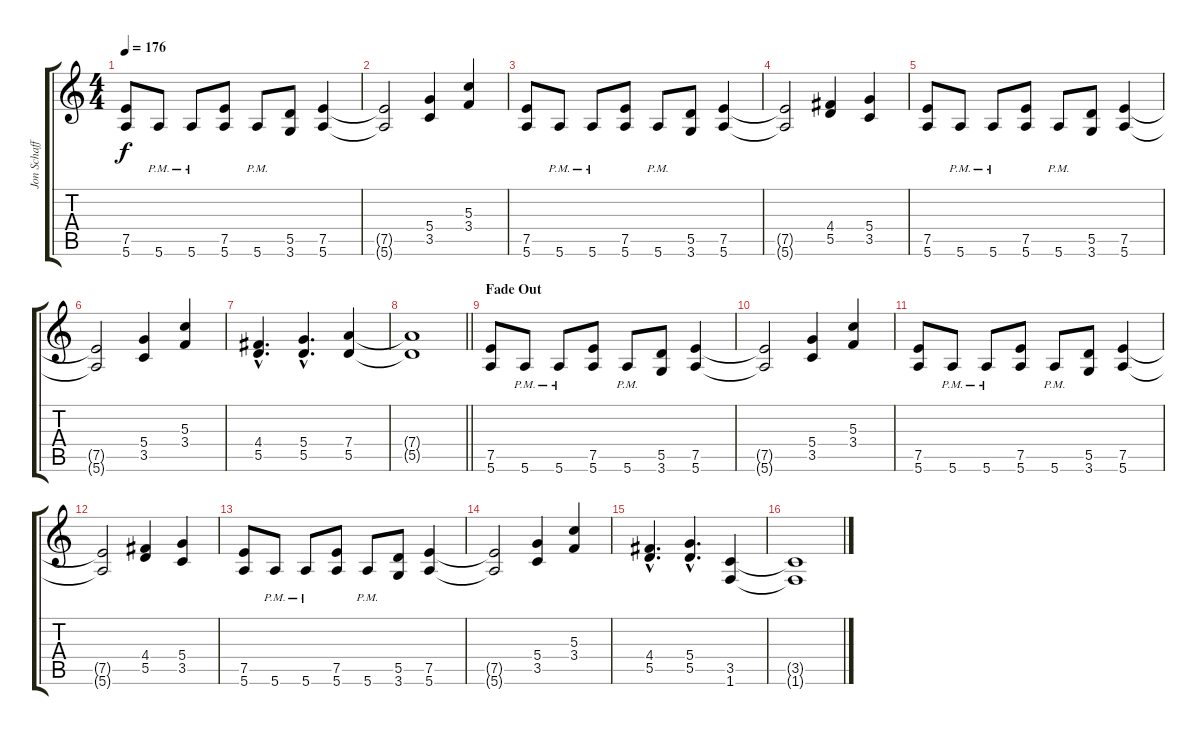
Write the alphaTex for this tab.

\track ("Jon Schaffer" "Jon Schaff") {instrument electricguitarclean}
\staff {score tabs}
\tuning (E4 B3 G3 D3 A2 E2) {hide}
\ts (4 4)
\tempo 176
\clef g2
\ks c
(7.5 5.6).8{dy f} 5.6{pm}.8 5.6{pm}.8 (7.5 5.6).8 5.6{pm}.8 (5.5 3.6).8 (7.5 5.6).4 |
(7.5{t} 5.6{t}).2 (5.4 3.5).4 (5.3 3.4).4 |
(7.5 5.6).8 5.6{pm}.8 5.6{pm}.8 (7.5 5.6).8 5.6{pm}.8 (5.5 3.6).8 (7.5 5.6).4 |
(7.5{t} 5.6{t}).2 (4.4 5.5).4 (5.4 3.5).4 |
(7.5 5.6).8 5.6{pm}.8 5.6{pm}.8 (7.5 5.6).8 5.6{pm}.8 (5.5 3.6).8 (7.5 5.6).4 |
(7.5{t} 5.6{t}).2 (5.4 3.5).4 (5.3 3.4).4 |
(4.4{hac} 5.5{hac}).4{d} (5.4{hac} 5.5{hac}).4{d} (7.4 5.5).4 |
\barLineRight lightlight
(7.4{t} 5.5{t}).1 |
\section ("" "Fade Out")
(7.5 5.6).8 5.6{pm}.8 5.6{pm}.8 (7.5 5.6).8 5.6{pm}.8 (5.5 3.6).8 (7.5 5.6).4 |
(7.5{t} 5.6{t}).2 (5.4 3.5).4 (5.3 3.4).4 |
(7.5 5.6).8 5.6{pm}.8 5.6{pm}.8 (7.5 5.6).8 5.6{pm}.8 (5.5 3.6).8 (7.5 5.6).4 |
(7.5{t} 5.6{t}).2 (4.4 5.5).4 (5.4 3.5).4 |
(7.5 5.6).8 5.6{pm}.8 5.6{pm}.8 (7.5 5.6).8 5.6{pm}.8 (5.5 3.6).8 (7.5 5.6).4 |
(7.5{t} 5.6{t}).2 (5.4 3.5).4 (5.3 3.4).4 |
(4.4{hac} 5.5{hac}).4{d} (5.4{hac} 5.5{hac}).4{d} (3.5 1.6).4 |
(3.5{t} 1.6{t}).1
